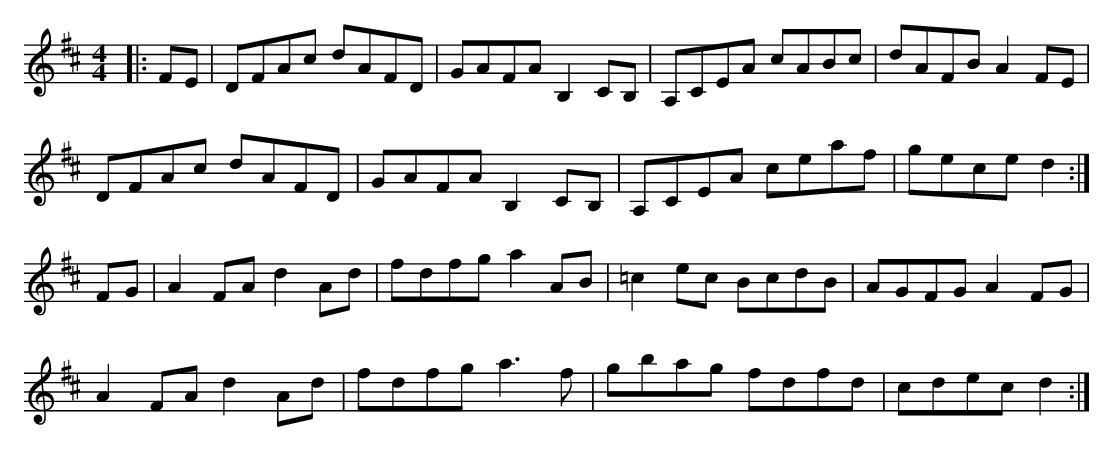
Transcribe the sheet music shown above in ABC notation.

X:1
M:4/4
K:D
|:FE|DFAc dAFD|GAFA B,2 CB,|A,CEA cABc|dAFB A2 FE|
DFAc dAFD|GAFA B,2 CB,|A,CEA ceaf|gece d2:|
FG|A2 FA d2 Ad|fdfg a2AB|=c2 ec BcdB|AGFG A2 FG|
A2 FA d2 Ad|fdfg a3 f|gbag fdfd|cdec d2:|
